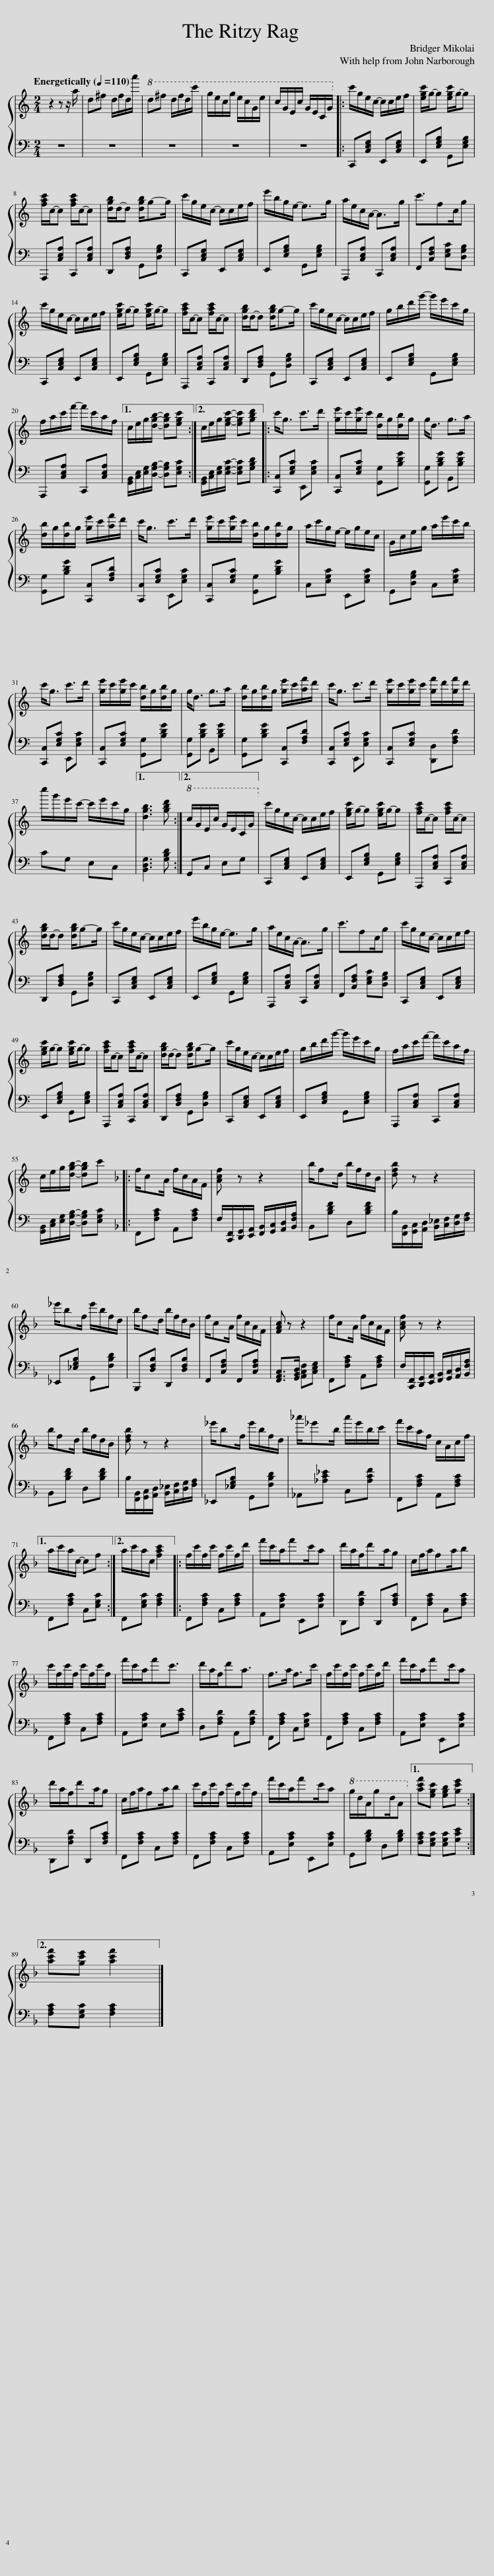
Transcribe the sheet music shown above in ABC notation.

X:1
%%score { 1 | 2 }
L:1/8
Q:1/4=110
M:2/4
I:linebreak $
K:C
V:1 treble
V:2 bass
V:1
 z2 z z/ a/ | d^f d/f/d/a'/ |!8va(! d'^f' d'/f'/d'/c''/ | g'/e'/c'/g'/ e'/c'/g/e'/ | c'/g/e/c'/ g/e/c/g/!8va)! |: %5
 c'/g/e/c/- c/c/e/f/ | [egc']/g/-g [egc']/g/-g |$ [fac']/c/-c [fac']/c/-c | [dgb]/d/-d [dgb]/g-g/ | c'/g/e/c/- c/c/e/f/ | %10
 e'/b/g/e/- e>g | a/e/c/A/- A>g | c'3/2fc/g |$ c'/g/e/c/- c/c/e/f/ | [egc']/g/-g [egc']/g/-g | %15
 [fac']/c/-c [fac']/c/-c | [dgb]/d/-d [dgb]/g-g/ | c'/g/e/c/- c/c/e/f/ | g/b/d'/g'/- g'/e'/c'/g/ |$ f/a/c'/f'/- f'/c'/a/f/ |1 %20
 c/e/g/[dgb]/- [dgb][egc'] :|2 c/e/g/[egc']/- [egc'][gbd'] |: c'<g c'>d' | [ge']/c'/[ge']/c'/ [db]/g/[db]/g/ | g<d g>a |$ %25
 [db]/g/[db]/g/ [ge']/c'/[af']/d'/ | c'<g c'>d' | [ge']/c'/[ge']/c'/ [db]/g/[db]/g/ | a/c'/g/e/- e/g/e/c/ | G/c/e/g/ a/e'/c'/b/ |$ %30
 c'<g c'>d' | [ge']/c'/[ge']/c'/ [db]/g/[db]/g/ | g<d g>a | [db]/g/[db]/g/ [ge']/c'/[af']/d'/ | c'<g c'>d' | %35
 [ge']/c'/[ge']/c'/ [gf']/d'/[gf']/d'/ |$ c''/g'/e'/c'/- c'/e'/c'/g/ |1 [dgb]3 [gbd'] :|2!8va(! c'/g/e/c'/ g/e/c/g/!8va)! || c'/g/e/c/- c/c/e/f/ | %40
 [egc']/g/-g [egc']/g/-g | [fac']/c/-c [fac']/c/-c |$ [dgb]/d/-d [dgb]/g-g/ | c'/g/e/c/- c/c/e/f/ | e'/b/g/e/- e>g | %45
 a/e/c/A/- A>g | c'3/2fc/g | c'/g/e/c/- c/c/e/f/ |$ [egc']/g/-g [egc']/g/-g | [fac']/c/-c [fac']/c/-c | %50
 [dgb]/d/-d [dgb]/g-g/ | c'/g/e/c/- c/c/e/f/ | g/b/d'/g'/- g'/e'/c'/g/ | f/a/c'/f'/- f'/c'/a/f/ |$ c/e/g/[dgb]/- [dgb]c' |: %55
[K:F] f/cA/ f/c/A/F/ | [Acf] z z2 | b/fd/ b/f/d/B/ | [dfb] z z2 |$ _e'/bf/ e'/b/f/d/ | %60
 b/fd/ b/f/d/B/ | f/cA/ f/c/A/F/ | [FAc] z z2 | f/cA/ f/c/A/F/ | [Acf] z z2 |$ %65
 b/fd/ b/f/d/B/ | [dfb] z z2 | _e'/bf/ e'/b/f/d/ | _a'/_e'b/ a'/e'/b/c'/ | f'/c'/a/f/ c/A/c/f/ |1$ %70
 a/c'/a/c/- cf :|2 a/c'/a/c/ [fac']2 |: f/c'/f/c'/ f/c'/f/d'/ | f'/c'/a/f'c'/a | d'/a/f/d'a/g | %75
 c/f/a/fa/b |$ c'/f/c'/f/ c'/f/c'/f/ | f'/c'/a/f'c'3/2 | d'/a/f/d'a3/2 | f>a f>c' | %80
 f/c'/f/c'/ f/c'/f/d'/ | f'/c'/a/f'c'/a |$ d'/a/f/d'a/g | c/f/a/fa/b | c'/f/c'/f/ c'/f/c'/f/ | %85
 f'/c'/a/f'c'/a |!8va(! g'/d'/a/g'd'/a!8va)! |1 [ac'f'][egc'] [egb][gc'e'] :|2$ [ac'f'][gc'e'] [ac'f']2 |] %89
V:2
 z4 | z4 | z4 | z4 | z4 |: %5
 C,,[C,E,G,] E,,[C,E,G,] | E,,[E,G,B,] G,,[E,G,B,] |$ A,,,[C,E,A,] C,,[C,E,A,] | D,,[D,F,A,] G,,[D,G,B,] | C,,[C,E,G,] E,,[C,E,G,] | %10
 E,,[E,G,B,] G,,[E,G,B,] | A,,,[C,E,A,] C,,[C,E,A,] | F,,[C,F,A,] [E,G,C][D,G,B,] |$ C,,[C,E,G,] E,,[C,E,G,] | E,,[E,G,B,] G,,[E,G,B,] | %15
 A,,,[C,E,A,] C,,[C,E,A,] | D,,[D,F,A,] G,,[D,G,B,] | C,,[C,E,G,] E,,[C,E,G,] | E,,[E,G,B,] G,,[E,G,B,] |$ A,,,[C,E,A,] C,,[C,E,A,] |1 %20
 [G,,B,,]/[C,E,]/[E,G,]/[D,G,B,]/- [D,G,B,][E,G,C] :|2 [G,,B,,]/[C,E,]/[E,G,]/[E,G,C]/- [E,G,C][G,B,D] |: [C,,C,][E,G,C] E,,[E,G,C] | [C,,C,][E,G,C] [G,,G,][B,DG] | [G,,G,][B,DG] B,,[B,DG] |$ %25
 [G,,G,][B,DG] [C,,C,][F,A,D] | [C,,C,][E,G,C] E,,[E,G,C] | [C,,C,][E,G,C] [G,,G,][B,DG] | C,[E,G,C] E,,[E,G,C] | G,,[D,G,B,] C,[E,G,C] |$ %30
 [C,,C,][E,G,C] E,,[E,G,C] | [C,,C,][E,G,C] [G,,G,][B,DG] | [G,,G,][B,DG] B,,[B,DG] | [G,,G,][B,DG] [C,,C,][F,A,D] | [C,,C,][E,G,C] E,,[E,G,C] | %35
 [C,,C,][E,G,C] [D,,D,][F,A,D] |$ CG, E,C, |1 [B,,D,G,]3 [G,B,D] :|2 G,,C, E,G, || C,,[C,E,G,] E,,[C,E,G,] | %40
 E,,[E,G,B,] G,,[E,G,B,] | A,,,[C,E,A,] C,,[C,E,A,] |$ D,,[D,F,A,] G,,[D,G,B,] | C,,[C,E,G,] E,,[C,E,G,] | E,,[E,G,B,] G,,[E,G,B,] | %45
 A,,,[C,E,A,] C,,[C,E,A,] | F,,[C,F,A,] [E,G,C][D,G,B,] | C,,[C,E,G,] E,,[C,E,G,] |$ E,,[E,G,B,] G,,[E,G,B,] | A,,,[C,E,A,] C,,[C,E,A,] | %50
 D,,[D,F,A,] G,,[D,G,B,] | C,,[C,E,G,] E,,[C,E,G,] | E,,[E,G,B,] G,,[E,G,B,] | A,,,[C,E,A,] C,,[C,E,A,] |$ [G,,B,,]/[C,E,]/[E,G,]/[D,G,B,]/- [D,G,B,][E,G,C] |: %55
[K:F] F,,[F,A,C] A,,[F,A,C] | F,/[C,,F,,]/[D,,G,,]/[E,,A,,]/ [F,,B,,]/[G,,C,]/[A,,D,]/[B,,F,A,]/ | B,,[B,DF] D,[B,DF] | B,/[F,,B,,]/[G,,C,]/[A,,D,]/ [B,,_E,]/[C,F,]/[D,G,]/[F,A,]/ |$ _E,,[_E,G,B,] G,,[F,B,D] | %60
 B,,,[D,F,B,] D,,[D,F,B,] | F,,[C,F,A,] F,,[C,F,A,] | [F,,A,,C,]>[G,,B,,D,] [A,,C,F,][C,E,G,] | F,,[F,A,C] A,,[F,A,C] | F,/[C,,F,,]/[D,,G,,]/[E,,A,,]/ [F,,B,,]/[G,,C,]/[A,,D,]/[B,,F,A,]/ |$ %65
 B,,[B,DF] D,[B,DF] | B,/[F,,B,,]/[G,,C,]/[A,,D,]/ [B,,_E,]/[C,F,]/[D,G,]/[F,A,]/ | _E,,[_E,G,B,] G,,[F,B,D] | _A,,[_A,C_E] C,[A,CF] | F,,[F,A,C] A,,[F,A,C] |1$ %70
 F,,[F,A,C] C,[E,G,C] :|2 F,,[E,G,C] [F,A,C]2 |: F,,[F,A,C] C,[F,A,C] | A,,[E,A,C] E,,[E,A,C] | D,,[F,A,D] D,,[F,A,C] | %75
 F,,[F,A,C] C,[F,A,C] |$ F,,[F,A,C] C,[F,A,C] | A,,[E,A,C] E,[A,CE] | D,[F,A,D] A,,[F,A,D] | F,,[F,A,C] C,[E,G,C] | %80
 F,,[F,A,C] C,[F,A,C] | A,,[E,A,C] E,,[E,A,C] |$ D,,[F,A,D] D,,[F,A,C] | F,,[F,A,C] C,[F,A,C] | F,,[F,A,C] C,[F,A,C] | %85
 A,,[E,A,C] E,,[E,A,C] | G,,[G,B,D] D,[G,B,D] |1 [F,A,C][E,G,C] [E,G,C][G,CE] :|2$ [F,A,C][E,G,C] [F,A,C]2 |] %89
